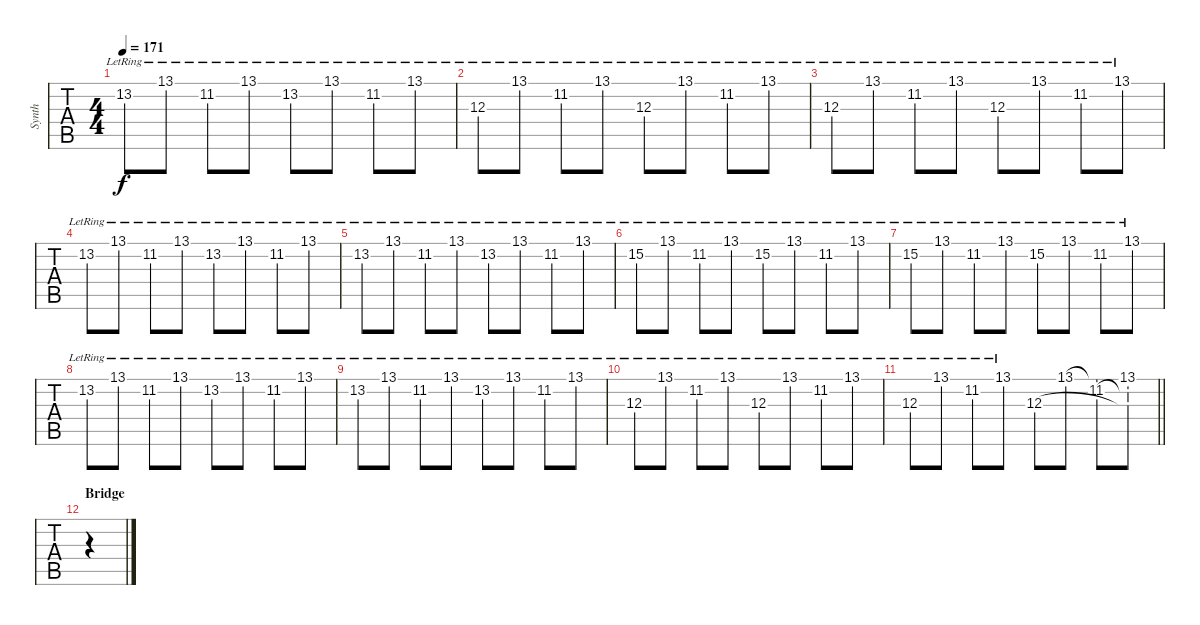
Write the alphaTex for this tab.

\track ("Synth" "Synth") {instrument acousticgrandpiano}
\staff {tabs}
\tuning (C4 G3 Eb3 Bb2 F2 Bb1) {hide}
\ts (4 4)
\tempo 171
\clef f4
\ks c
13.2{lr}.8{dy f} 13.1{lr}.8 11.2{lr}.8 13.1{lr}.8 13.2{lr}.8 13.1{lr}.8 11.2{lr}.8 13.1{lr}.8 |
12.3{lr}.8 13.1{lr}.8 11.2{lr}.8 13.1{lr}.8 12.3{lr}.8 13.1{lr}.8 11.2{lr}.8 13.1{lr}.8 |
12.3{lr}.8 13.1{lr}.8 11.2{lr}.8 13.1{lr}.8 12.3{lr}.8 13.1{lr}.8 11.2{lr}.8 13.1{lr}.8 |
13.2{lr}.8 13.1{lr}.8 11.2{lr}.8 13.1{lr}.8 13.2{lr}.8 13.1{lr}.8 11.2{lr}.8 13.1{lr}.8 |
13.2{lr}.8 13.1{lr}.8 11.2{lr}.8 13.1{lr}.8 13.2{lr}.8 13.1{lr}.8 11.2{lr}.8 13.1{lr}.8 |
15.2{lr}.8 13.1{lr}.8 11.2{lr}.8 13.1{lr}.8 15.2{lr}.8 13.1{lr}.8 11.2{lr}.8 13.1{lr}.8 |
15.2{lr}.8 13.1{lr}.8 11.2{lr}.8 13.1{lr}.8 15.2{lr}.8 13.1{lr}.8 11.2{lr}.8 13.1{lr}.8 |
13.2{lr}.8 13.1{lr}.8 11.2{lr}.8 13.1{lr}.8 13.2{lr}.8 13.1{lr}.8 11.2{lr}.8 13.1{lr}.8 |
13.2{lr}.8 13.1{lr}.8 11.2{lr}.8 13.1{lr}.8 13.2{lr}.8 13.1{lr}.8 11.2{lr}.8 13.1{lr}.8 |
12.3{lr}.8 13.1{lr}.8 11.2{lr}.8 13.1{lr}.8 12.3{lr}.8 13.1{lr}.8 11.2{lr}.8 13.1{lr}.8 |
\barLineRight lightlight
12.3{lr}.8 13.1{lr}.8 11.2{lr}.8 13.1{lr}.8 12.3.8 13.1.8 (13.1{t} 11.2).8 (13.1 11.2{t} 12.3{t}).8 |
\section ("" "Bridge")
